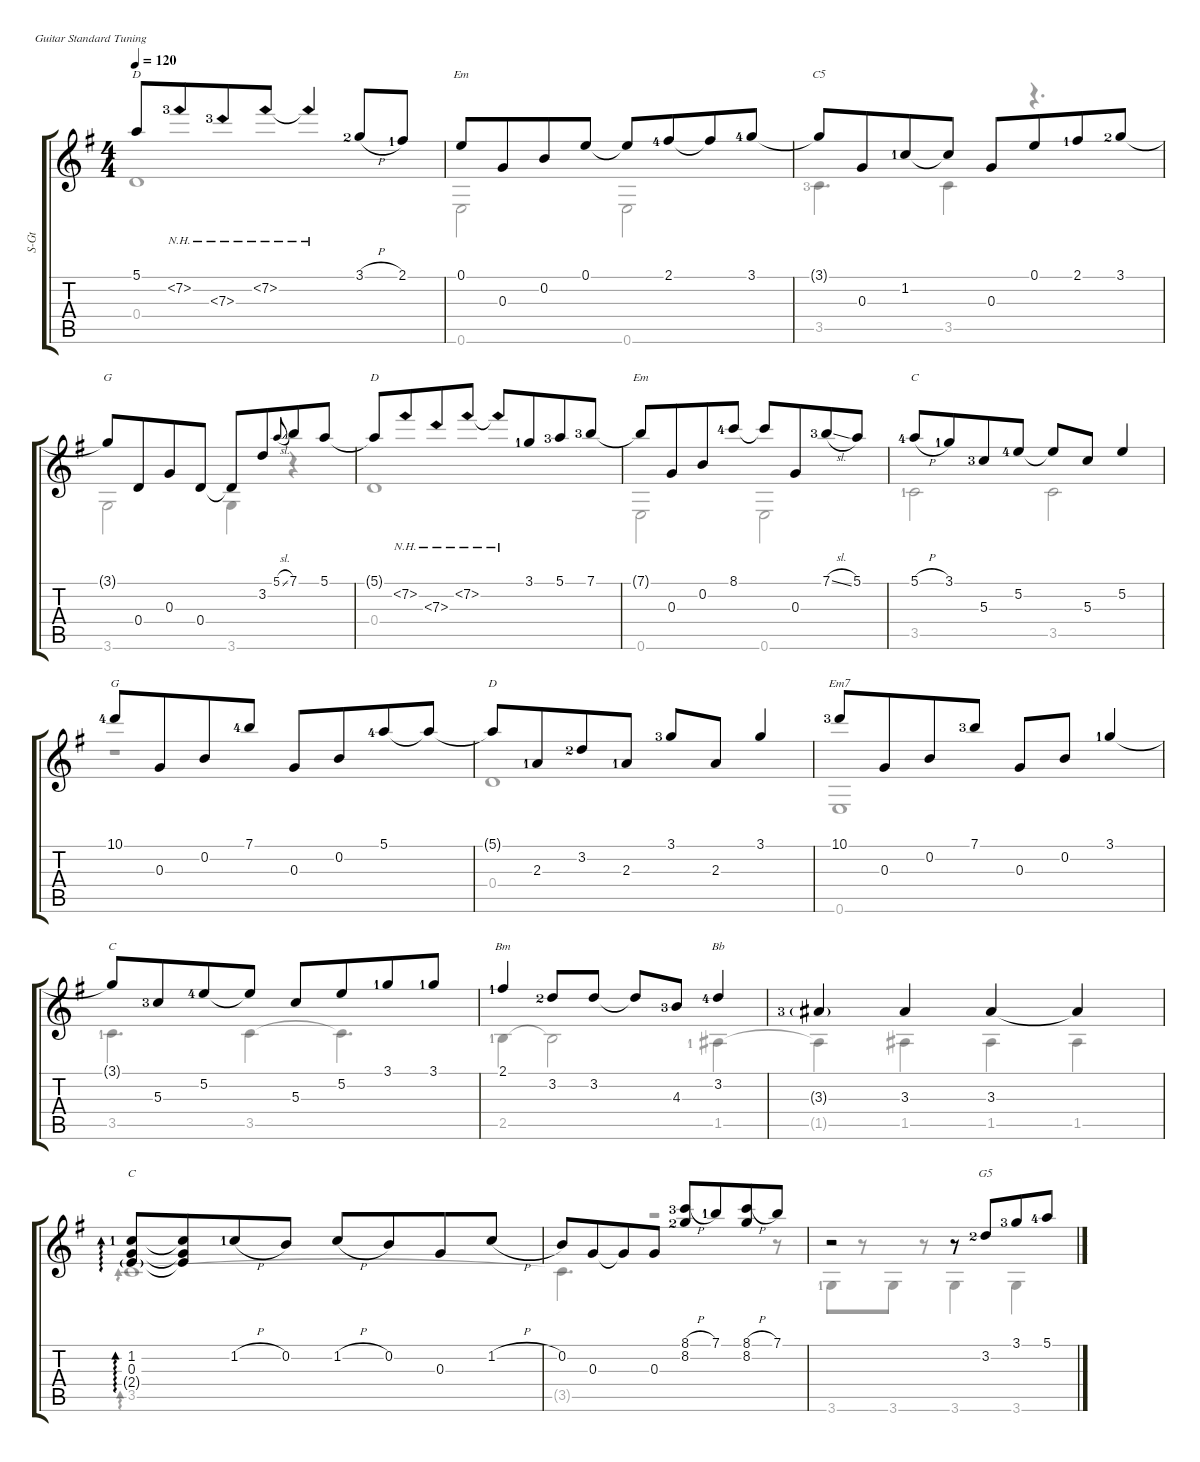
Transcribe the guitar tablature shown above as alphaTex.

\defaultSystemsLayout 4
\hideDynamics
\bracketExtendMode groupsimilarinstruments
\otherSystemsTrackNameOrientation horizontal
\defaultBarNumberDisplay Hide
\track ("Steel Guitar" "S-Gt") {instrument acousticguitarsteel}
\staff {score tabs}
\tuning (E4 B3 G3 D3 A2 E2)
\chord ("Em" 0 0 0 2 2 0) {showdiagram false}
\chord ("D" 5 7 7 4 x x) {firstfret 5 showdiagram false}
\chord ("C5" 3 1 0 x 3 x) {showdiagram false}
\chord ("G" 3 0 0 0 x 3) {showdiagram false}
\chord ("Em" 7 6 6 x x 6) {firstfret 7 showdiagram false}
\chord ("C" 3 5 5 x 3 x) {firstfret 3 showdiagram false barre 3}
\chord ("G" 10 9 9 x x x) {firstfret 10 showdiagram false}
\chord ("D" 2 3 2 0 x x) {showdiagram false barre 2}
\chord ("Em7" 10 9 9 x x 9) {firstfret 10 showdiagram false}
\chord ("Bm" 2 3 4 x 2 x) {showdiagram false barre 2}
\chord ("Bb" 1 3 3 x 1 x) {showdiagram false barre 1}
\chord ("C" 0 1 0 2 3 x) {showdiagram false}
\chord ("G5" 3 3 0 0 x 3) {showdiagram false}
\voice
\ts (4 4)
\tempo 120
\clef g2
\ks g
5.1{t acc forcenatural}.8{ch "D" dy mf beam Up beam merge} 7.2{nh lf 4 acc #}.8{beam Up beam merge} 7.3{nh lf 4 acc forcenatural}.8{beam Up beam merge} 7.2{nh acc #}.8{beam Up beam merge} 7.2{nh t acc #}.4{beam Up beam merge} 3.1{h lf 3 acc forcenatural}.8{beam Up} 2.1{lf 2 acc #}.8{beam Up} |
0.1{acc forcenatural}.8{ch "Em" beam Up beam merge} 0.3{acc forcenatural}.8{beam Up beam merge} 0.2{acc forcenatural}.8{beam Up beam merge} 0.1{acc forcenatural}.8{beam Up beam split} 0.1{t acc forcenatural}.8{beam Up beam merge} 2.1{lf 5 acc #}.8{beam Up beam merge} 2.1{t acc #}.8{beam Up beam merge} 3.1{lf 5 acc forcenatural}.8{beam Up beam merge} |
3.1{t acc forcenatural}.8{ch "C5" beam Up beam merge} 0.3{acc forcenatural}.8{beam Up beam merge} 1.2{lf 2 acc forcenatural}.8{beam Up beam merge} 1.2{t acc forcenatural}.8{beam Up beam split} 0.3{acc forcenatural}.8{beam Up beam merge} 0.1{acc forcenatural}.8{beam Up beam merge} 2.1{lf 2 acc #}.8{beam Up beam merge} 3.1{lf 3 acc forcenatural}.8{beam Up beam merge} |
3.1{t acc forcenatural}.8{ch "G" beam Up beam merge} 0.4{acc forcenatural}.8{beam Up beam merge} 0.3{acc forcenatural}.8{beam Up beam merge} 0.4{acc forcenatural}.8{beam Up beam split} 0.4{t acc forcenatural}.8{beam Up beam merge} 3.2{acc forcenatural}.8{beam Up beam merge} 5.1{sl acc forcenatural}.8{gr onbeat beam Up beam merge} 7.1{acc forcenatural}.8{beam Up beam merge} 5.1{acc forcenatural}.8{beam Up beam merge} |
5.1{t acc forcenatural}.8{ch "D" beam Up beam merge} 7.2{nh acc #}.8{beam Up beam merge} 7.3{nh acc forcenatural}.8{beam Up beam merge} 7.2{nh acc #}.8{beam Up beam split} 7.2{nh t acc #}.8{beam Up beam merge} 3.1{lf 2 acc forcenatural}.8{beam Up beam merge} 5.1{lf 4 acc forcenatural}.8{beam Up beam merge} 7.1{lf 4 acc forcenatural}.8{beam Up} |
7.1{t acc forcenatural}.8{ch "Em" beam Up beam merge} 0.3{acc forcenatural}.8{beam Up beam merge} 0.2{acc forcenatural}.8{beam Up} 8.1{lf 5 acc forcenatural}.8{beam Up} 8.1{t acc forcenatural}.8{beam Up} 0.3{acc forcenatural}.8{beam Up beam merge} 7.1{sl lf 4 acc forcenatural}.8{beam Up} 5.1{acc forcenatural}.8{beam Up} |
5.1{h lf 5 acc forcenatural}.8{ch "C" beam Up} 3.1{lf 2 acc forcenatural}.8{beam Up beam merge} 5.3{lf 4 acc forcenatural}.8{beam Up} 5.2{lf 5 acc forcenatural}.8{beam Up} 5.2{t acc forcenatural}.8{beam Up} 5.3{acc forcenatural}.8{beam Up} 5.2{acc forcenatural}.4{beam Up} |
10.1{lf 5 acc forcenatural}.8{ch "G" beam Up} 0.3{acc forcenatural}.8{beam Up beam merge} 0.2{acc forcenatural}.8{beam Up} 7.1{lf 5 acc forcenatural}.8{beam Up} 0.3{acc forcenatural}.8{beam Up} 0.2{acc forcenatural}.8{beam Up beam merge} 5.1{lf 5 acc forcenatural}.8{beam Up} 5.1{t acc forcenatural}.8{beam Up} |
5.1{t acc forcenatural}.8{ch "D" beam Up beam merge} 2.3{lf 2 acc forcenatural}.8{beam Up beam merge} 3.2{lf 3 acc forcenatural}.8{beam Up} 2.3{lf 2 acc forcenatural}.8{beam Up} 3.1{lf 4 acc forcenatural}.8{beam Up} 2.3{acc forcenatural}.8{beam Up} 3.1{acc forcenatural}.4{beam Up} |
10.1{lf 4 acc forcenatural}.8{ch "Em7" beam Up} 0.3{acc forcenatural}.8{beam Up beam merge} 0.2{acc forcenatural}.8{beam Up beam merge} 7.1{lf 4 acc forcenatural}.8{beam Up beam split} 0.3{acc forcenatural}.8{beam Up beam merge} 0.2{acc forcenatural}.8{beam Up beam merge} 3.1{lf 2 acc forcenatural}.4{beam Up} |
3.1{t acc forcenatural}.8{ch "C" beam Up} 5.3{lf 4 acc forcenatural}.8{beam Up beam merge} 5.2{lf 5 acc forcenatural}.8{beam Up beam merge} 5.2{t acc forcenatural}.8{beam Up} 5.3{acc forcenatural}.8{beam Up beam merge} 5.2{acc forcenatural}.8{beam Up beam merge} 3.1{lf 2 acc forcenatural}.8{beam Up beam merge} 3.1{lf 2 acc forcenatural}.8{beam Up} |
2.1{lf 2 acc #}.4{ch "Bm" beam Up} 3.2{lf 3 acc forcenatural}.8{beam Up} 3.2{acc forcenatural}.8{beam Up} 3.2{t acc forcenatural}.8{beam Up} 4.3{lf 4 acc forcenatural}.8{beam Up} 3.2{lf 5 acc forcenatural}.4{ch "Bb" beam Up} |
3.3{g lf 4 acc #}.4{beam Up} 3.3{acc #}.4{beam Up} 3.3{acc #}.4{beam Up} 3.3{t acc #}.4{beam Up} |
(1.2{lf 2 acc forcenatural} 0.3{acc forcenatural} 2.4{g acc forcenatural}).8{ad 0 ch "C" beam Up beam merge} (1.2{t acc forcenatural} 0.3{t acc forcenatural} 2.4{t acc forcenatural}).8{beam Up beam merge} 1.2{h lf 2 acc forcenatural}.8{beam Up} 0.2{acc forcenatural}.8{beam Up} 1.2{h acc forcenatural}.8{beam Up} 0.2{acc forcenatural}.8{beam Up beam merge} 0.3{acc forcenatural}.8{beam Up} 1.2{h acc forcenatural}.8{beam Up} |
0.2{acc forcenatural}.8{beam Up} 0.3{acc forcenatural}.8{beam Up beam merge} 0.3{t acc forcenatural}.8{beam Up} 0.3{acc forcenatural}.8{beam Up} (8.2{lf 3 acc forcenatural} 8.1{h lf 4 acc forcenatural}).8{beam Up beam merge} 7.1{lf 2 acc forcenatural}.8{beam Up beam merge} (8.1{h acc forcenatural} 8.2{acc forcenatural}).8{beam Up beam merge} 7.1{acc forcenatural}.8{beam Up} |
r.2{beam Up} r.8{beam Up} 3.2{lf 3 acc forcenatural}.8{ch "G5" beam Up beam merge} 3.1{lf 4 acc forcenatural}.8{beam Up} 5.1{lf 5 acc forcenatural}.8{beam Up}
\voice
\clef g2
\ottava regular
\simile none
\ks g
0.4{acc forcenatural}.1{dy mf beam Down} |
0.6{acc forcenatural}.2{beam Down} 0.6{acc forcenatural}.2{beam Down} |
3.5{lf 4 acc forcenatural}.4{d beam Down} 3.5{acc forcenatural}.4{beam Down} r.4{d beam Down} |
3.6{acc forcenatural}.2{beam Down} 3.6{acc forcenatural}.4{beam Down} r.4{beam Down} |
0.4{acc forcenatural}.1{beam Down} |
0.6{acc forcenatural}.2{beam Down} 0.6{acc forcenatural}.2{beam Down} |
3.5{lf 2 acc forcenatural}.2{beam Down} 3.5{acc forcenatural}.2{beam Down} |
r.1{beam Down} |
0.4{acc forcenatural}.1{beam Down} |
0.6{acc forcenatural}.1{beam Down} |
3.5{lf 2 acc forcenatural}.4{d beam Down} 3.5{acc forcenatural}.4{beam Down} 3.5{t acc forcenatural}.4{d beam Down} |
2.5{lf 2 acc forcenatural}.4{beam Down} 2.5{t acc forcenatural}.2{beam Down} 1.5{lf 2 acc #}.4{beam Down} |
1.5{t acc #}.4{beam Down} 1.5{acc #}.4{beam Down} 1.5{acc #}.4{beam Down} 1.5{acc #}.4{beam Down} |
3.5{acc forcenatural}.1{ad 0 beam Down} |
3.5{t acc forcenatural}.4{d beam Down} r.2{beam Down} r.8{beam Down} |
3.6{lf 2 acc forcenatural}.8{beam Down beam merge} r.8{beam Down beam merge} 3.6{acc forcenatural}.8{beam Down beam merge} r.8{beam Down} 3.6{acc forcenatural}.4{beam Down} 3.6{acc forcenatural}.4{beam Down}
